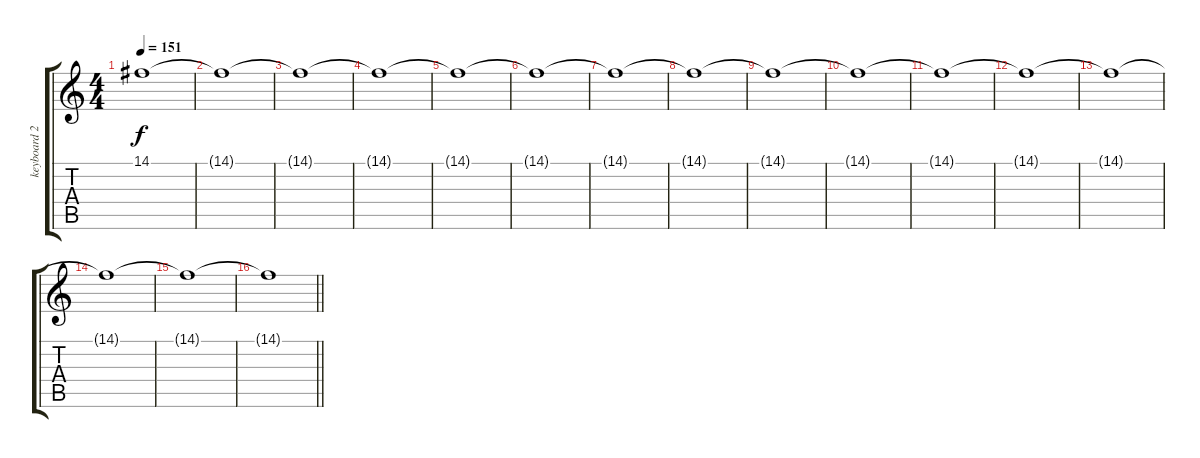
\track ("keyboard 2" "keyboard 2") {instrument stringensemble1}
\staff {score tabs}
\tuning (E4 B3 G3 D3 A2 E2) {hide}
\ts (4 4)
\tempo 151
\clef g2
\ks c
14.1{t}.1{dy f balance 16} |
14.1{t}.1 |
14.1{t}.1 |
14.1{t}.1 |
14.1{t}.1{balance 0} |
14.1{t}.1 |
14.1{t}.1 |
14.1{t}.1 |
14.1{t}.1{balance 16} |
14.1{t}.1 |
14.1{t}.1 |
14.1{t}.1 |
14.1{t}.1{balance 0} |
14.1{t}.1 |
14.1{t}.1 |
\barLineRight lightlight
14.1{t}.1
